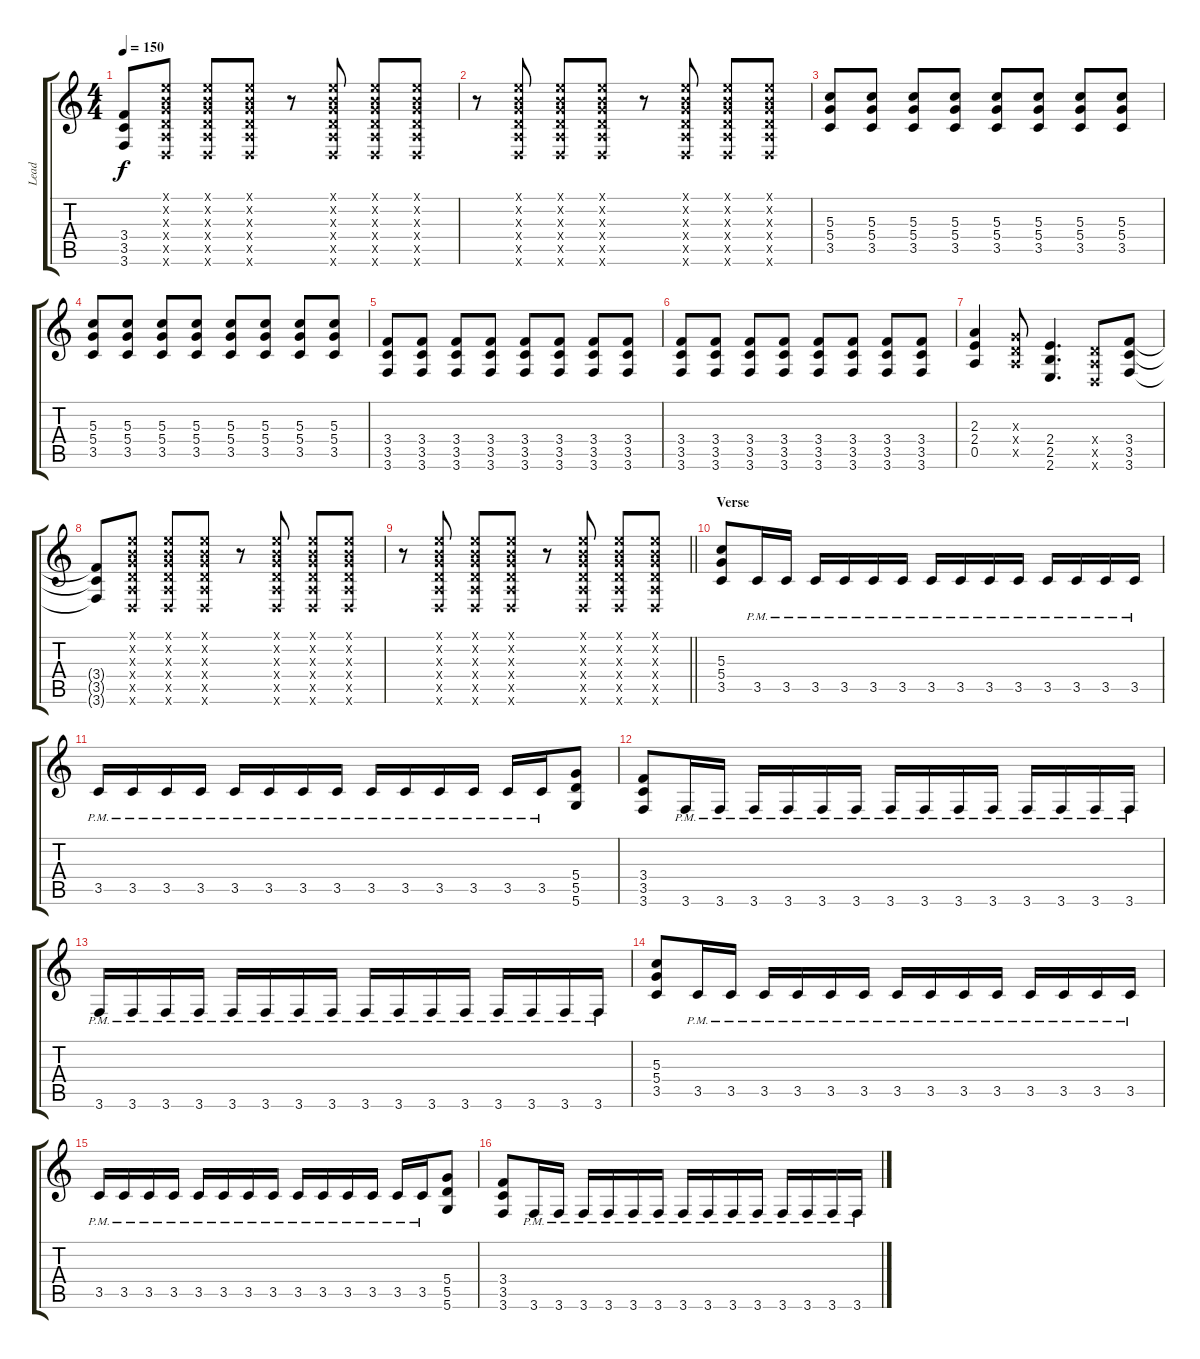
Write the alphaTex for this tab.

\track ("Lead" "Lead") {instrument distortionguitar}
\staff {score tabs}
\tuning (E4 B3 G3 D3 A2 D2) {hide}
\ts (4 4)
\tempo 150
\clef g2
\ks c
(3.4{t} 3.5{t} 3.6{t}).8{dy f} (0.1{x} 0.2{x} 0.3{x} 0.4{x} 0.5{x} 0.6{x}).8 (0.1{x} 0.2{x} 0.3{x} 0.4{x} 0.5{x} 0.6{x}).8 (0.1{x} 0.2{x} 0.3{x} 0.4{x} 0.5{x} 0.6{x}).8 r.8 (0.1{x} 0.2{x} 0.3{x} 0.4{x} 0.5{x} 0.6{x}).8 (0.1{x} 0.2{x} 0.3{x} 0.4{x} 0.5{x} 0.6{x}).8 (0.1{x} 0.2{x} 0.3{x} 0.4{x} 0.5{x} 0.6{x}).8 |
r.8 (0.1{x} 0.2{x} 0.3{x} 0.4{x} 0.5{x} 0.6{x}).8 (0.1{x} 0.2{x} 0.3{x} 0.4{x} 0.5{x} 0.6{x}).8 (0.1{x} 0.2{x} 0.3{x} 0.4{x} 0.5{x} 0.6{x}).8 r.8 (0.1{x} 0.2{x} 0.3{x} 0.4{x} 0.5{x} 0.6{x}).8 (0.1{x} 0.2{x} 0.3{x} 0.4{x} 0.5{x} 0.6{x}).8 (0.1{x} 0.2{x} 0.3{x} 0.4{x} 0.5{x} 0.6{x}).8 |
(5.3 5.4 3.5).8 (5.3 5.4 3.5).8 (5.3 5.4 3.5).8 (5.3 5.4 3.5).8 (5.3 5.4 3.5).8 (5.3 5.4 3.5).8 (5.3 5.4 3.5).8 (5.3 5.4 3.5).8 |
(5.3 5.4 3.5).8 (5.3 5.4 3.5).8 (5.3 5.4 3.5).8 (5.3 5.4 3.5).8 (5.3 5.4 3.5).8 (5.3 5.4 3.5).8 (5.3 5.4 3.5).8 (5.3 5.4 3.5).8 |
(3.4 3.5 3.6).8 (3.4 3.5 3.6).8 (3.4 3.5 3.6).8 (3.4 3.5 3.6).8 (3.4 3.5 3.6).8 (3.4 3.5 3.6).8 (3.4 3.5 3.6).8 (3.4 3.5 3.6).8 |
(3.4 3.5 3.6).8 (3.4 3.5 3.6).8 (3.4 3.5 3.6).8 (3.4 3.5 3.6).8 (3.4 3.5 3.6).8 (3.4 3.5 3.6).8 (3.4 3.5 3.6).8 (3.4 3.5 3.6).8 |
(2.3 2.4 0.5).4 (0.3{x} 0.4{x} 0.5{x}).8 (2.4 2.5 2.6).4{d} (0.4{x} 0.5{x} 0.6{x}).8 (3.4 3.5 3.6).8 |
(3.4{t} 3.5{t} 3.6{t}).8 (0.1{x} 0.2{x} 0.3{x} 0.4{x} 0.5{x} 0.6{x}).8 (0.1{x} 0.2{x} 0.3{x} 0.4{x} 0.5{x} 0.6{x}).8 (0.1{x} 0.2{x} 0.3{x} 0.4{x} 0.5{x} 0.6{x}).8 r.8 (0.1{x} 0.2{x} 0.3{x} 0.4{x} 0.5{x} 0.6{x}).8 (0.1{x} 0.2{x} 0.3{x} 0.4{x} 0.5{x} 0.6{x}).8 (0.1{x} 0.2{x} 0.3{x} 0.4{x} 0.5{x} 0.6{x}).8 |
\barLineRight lightlight
r.8 (0.1{x} 0.2{x} 0.3{x} 0.4{x} 0.5{x} 0.6{x}).8 (0.1{x} 0.2{x} 0.3{x} 0.4{x} 0.5{x} 0.6{x}).8 (0.1{x} 0.2{x} 0.3{x} 0.4{x} 0.5{x} 0.6{x}).8 r.8 (0.1{x} 0.2{x} 0.3{x} 0.4{x} 0.5{x} 0.6{x}).8 (0.1{x} 0.2{x} 0.3{x} 0.4{x} 0.5{x} 0.6{x}).8 (0.1{x} 0.2{x} 0.3{x} 0.4{x} 0.5{x} 0.6{x}).8 |
\section ("" "Verse")
(5.3 5.4 3.5).8 3.5{pm}.16 3.5{pm}.16 3.5{pm}.16 3.5{pm}.16 3.5{pm}.16 3.5{pm}.16 3.5{pm}.16 3.5{pm}.16 3.5{pm}.16 3.5{pm}.16 3.5{pm}.16 3.5{pm}.16 3.5{pm}.16 3.5{pm}.16 |
3.5{pm}.16 3.5{pm}.16 3.5{pm}.16 3.5{pm}.16 3.5{pm}.16 3.5{pm}.16 3.5{pm}.16 3.5{pm}.16 3.5{pm}.16 3.5{pm}.16 3.5{pm}.16 3.5{pm}.16 3.5{pm}.16 3.5{pm}.16 (5.4 5.5 5.6).8 |
(3.4 3.5 3.6).8 3.6{pm}.16 3.6{pm}.16 3.6{pm}.16 3.6{pm}.16 3.6{pm}.16 3.6{pm}.16 3.6{pm}.16 3.6{pm}.16 3.6{pm}.16 3.6{pm}.16 3.6{pm}.16 3.6{pm}.16 3.6{pm}.16 3.6{pm}.16 |
3.6{pm}.16 3.6{pm}.16 3.6{pm}.16 3.6{pm}.16 3.6{pm}.16 3.6{pm}.16 3.6{pm}.16 3.6{pm}.16 3.6{pm}.16 3.6{pm}.16 3.6{pm}.16 3.6{pm}.16 3.6{pm}.16 3.6{pm}.16 3.6{pm}.16 3.6{pm}.16 |
(5.3 5.4 3.5).8 3.5{pm}.16 3.5{pm}.16 3.5{pm}.16 3.5{pm}.16 3.5{pm}.16 3.5{pm}.16 3.5{pm}.16 3.5{pm}.16 3.5{pm}.16 3.5{pm}.16 3.5{pm}.16 3.5{pm}.16 3.5{pm}.16 3.5{pm}.16 |
3.5{pm}.16 3.5{pm}.16 3.5{pm}.16 3.5{pm}.16 3.5{pm}.16 3.5{pm}.16 3.5{pm}.16 3.5{pm}.16 3.5{pm}.16 3.5{pm}.16 3.5{pm}.16 3.5{pm}.16 3.5{pm}.16 3.5{pm}.16 (5.4 5.5 5.6).8 |
(3.4 3.5 3.6).8 3.6{pm}.16 3.6{pm}.16 3.6{pm}.16 3.6{pm}.16 3.6{pm}.16 3.6{pm}.16 3.6{pm}.16 3.6{pm}.16 3.6{pm}.16 3.6{pm}.16 3.6{pm}.16 3.6{pm}.16 3.6{pm}.16 3.6{pm}.16
